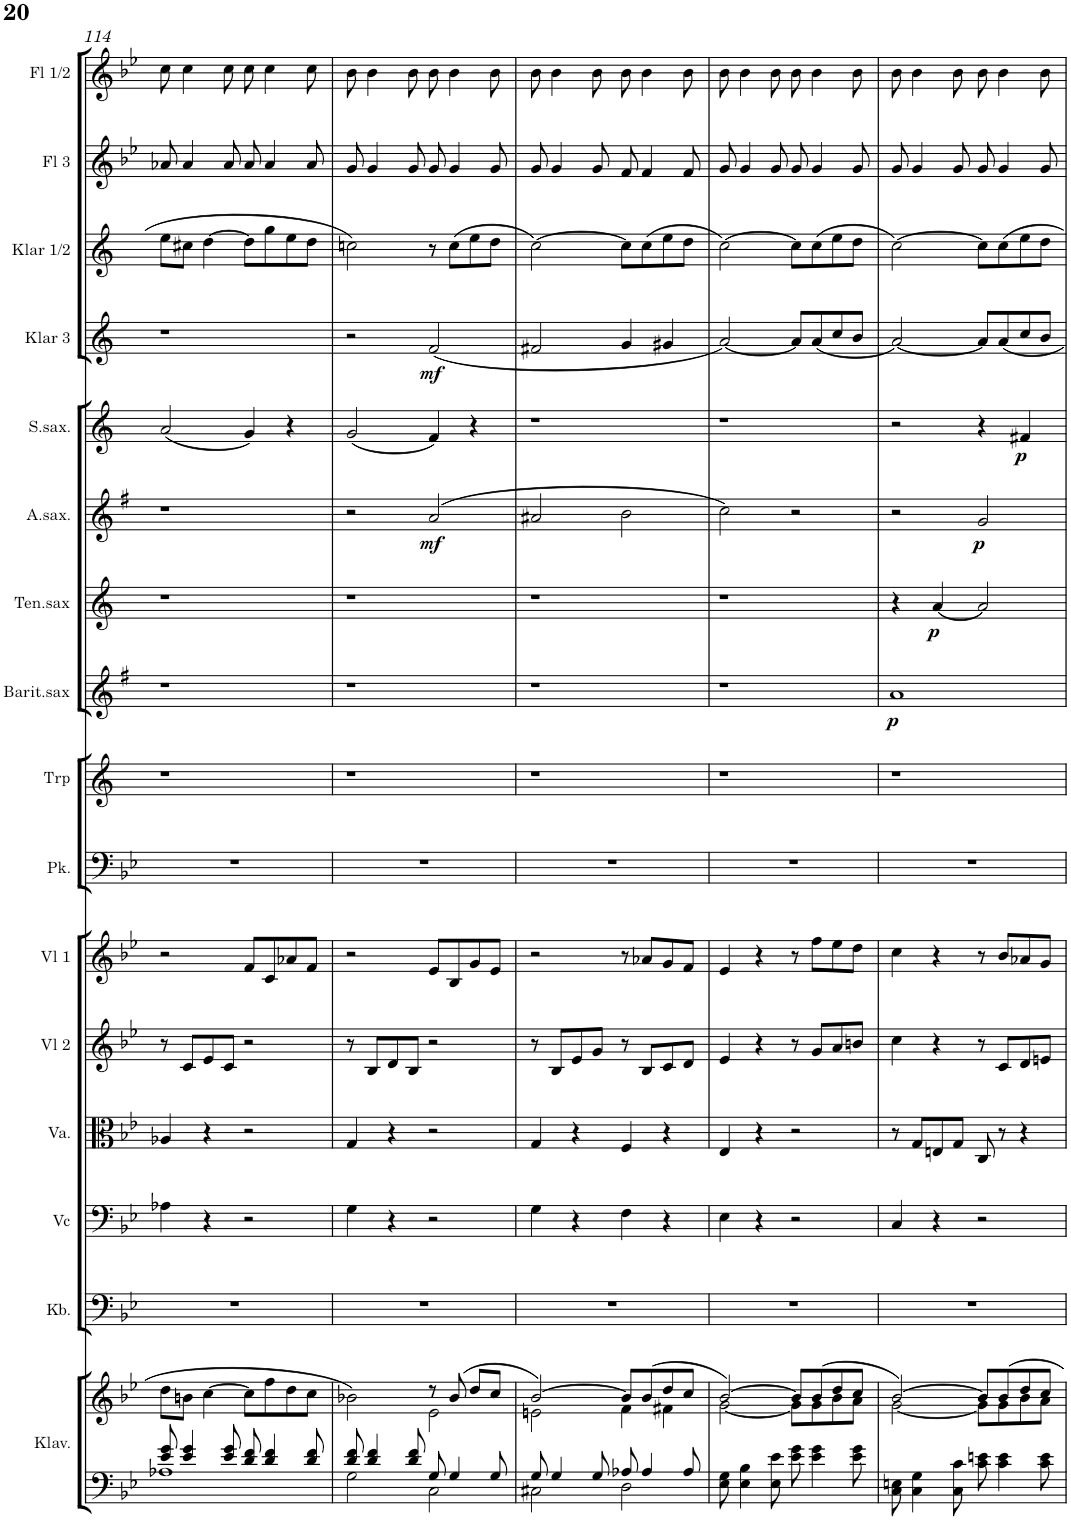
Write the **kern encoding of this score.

**kern	**kern	**kern	**kern	**kern	**kern	**kern	**kern	**kern	**kern	**dynam	**kern	**dynam	**kern	**dynam	**kern	**dynam	**kern	**dynam	**kern	**kern	**kern
*part16	*part16	*part15	*part14	*part13	*part12	*part11	*part10	*part9	*part8	*part8	*part7	*part7	*part6	*part6	*part5	*part5	*part4	*part4	*part3	*part2	*part1
*staff17	*staff16	*staff15	*staff14	*staff13	*staff12	*staff11	*staff10	*staff9	*staff8	*staff8	*staff7	*staff7	*staff6	*staff6	*staff5	*staff5	*staff4	*staff4	*staff3	*staff2	*staff1
*I"Klavier	*	*I"Kb.	*I"Vc	*I"Viola	*I"Vl 2	*I"Vl 1	*I"Pauken	*I"Trp (B)	*I"Barit.sax	*	*I"Ten.sax	*	*I"A.sax.	*	*I"S.sax.	*	*I"Klar 3 (B)	*	*I"Klar 1/2 (B)	*I"Fl 3	*I"Fl 1/2
*I'Klav.	*	*I'Kb.	*I'Vc	*I'Va.	*I'Vl 2	*I'Vl 1	*I'Pk.	*I'Trp	*I'Barit.sax	*	*I'Ten.sax	*	*I'A.sax.	*	*I'S.sax.	*	*I'Klar 3	*	*I'Klar 1/2	*I'Fl 3	*I'Fl 1/2
!!LO:PB:g=z
*clefF4	*clefG2	*clefF4	*clefF4	*clefC3	*clefG2	*clefG2	*clefF4	*clefG2	*clefG2	*	*clefG2	*	*clefG2	*	*clefG2	*	*clefG2	*	*clefG2	*clefG2	*clefG2
*	*	*Trd7c12	*	*	*	*	*	*Trd1c2	*Trd12c21	*	*Trd8c14	*	*Trd5c9	*	*Trd1c2	*	*Trd1c2	*	*Trd1c2	*	*
*k[b-e-]	*k[b-e-]	*k[b-e-]	*k[b-e-]	*k[b-e-]	*k[b-e-]	*k[b-e-]	*k[b-e-]	*k[]	*k[f#]	*	*k[]	*	*k[f#]	*	*k[]	*	*k[]	*	*k[]	*k[b-e-]	*k[b-e-]
*g:	*g:	*g:	*g:	*g:	*g:	*g:	*g:	*a:	*e:	*	*a:	*	*e:	*	*a:	*	*a:	*	*a:	*g:	*g:
*M4/4	*M4/4	*M4/4	*M4/4	*M4/4	*M4/4	*M4/4	*M4/4	*M4/4	*M4/4	*	*M4/4	*	*M4/4	*	*M4/4	*	*M4/4	*	*M4/4	*M4/4	*M4/4
*met(c)	*met(c)	*met(c)	*met(c)	*met(c)	*met(c)	*met(c)	*met(c)	*met(c)	*met(c)	*	*met(c)	*	*met(c)	*	*met(c)	*	*met(c)	*	*met(c)	*met(c)	*met(c)
=114	=114	=114	=114	=114	=114	=114	=114	=114	=114	=114	=114	=114	=114	=114	=114	=114	=114	=114	=114	=114	=114
*^	*	*	*	*	*	*	*	*	*	*	*	*	*	*	*	*	*	*	*	*	*
8e-/ 8g/	1A-X	8dd\L	1r	4A-X\	4A-X/	8r	2r	1r	1r	1r	.	1r	.	1r	.	(2a/	.	1r	.	8ee\L	8a-X/	8cc\
4e-/ 4g/	.	8bn\J	.	.	.	8c/L	.	.	.	.	.	.	.	.	.	.	.	.	.	8cc#X\J	4a-/	4cc\
.	.	[>4cc\	.	4r	4r	8e-/	.	.	.	.	.	.	.	.	.	.	.	.	.	[>4dd\	.	.
8e-/ 8g/	.	.	.	.	.	8c/J	.	.	.	.	.	.	.	.	.	.	.	.	.	.	8a-/	8cc\
8d/ 8f/	.	8cc\L]	.	2r	2r	2r	8f/L	.	.	.	.	.	.	.	.	4g/)	.	.	.	8dd\L]	8a-/	8cc\
4d/ 4f/	.	8ff\	.	.	.	.	8c/	.	.	.	.	.	.	.	.	.	.	.	.	8gg\	4a-/	4cc\
.	.	8dd\	.	.	.	.	8a-X/	.	.	.	.	.	.	.	.	4r	.	.	.	8ee\	.	.
8d/ 8f/	.	8cc\J	.	.	.	.	8f/J	.	.	.	.	.	.	.	.	.	.	.	.	8dd\J	8a-/	8cc\
=115	=115	=115	=115	=115	=115	=115	=115	=115	=115	=115	=115	=115	=115	=115	=115	=115	=115	=115	=115	=115	=115	=115
*	*	*^	*	*	*	*	*	*	*	*	*	*	*	*	*	*	*	*	*	*	*	*
8d/ 8f/	2G\	2b-X\	2ryy	1r	4G\	4G/	8r	2r	1r	1r	1r	.	1r	.	2r	.	(2g/	.	2r	.	2ccn\	8g/	8b-\
4d/ 4f/	.	.	.	.	.	.	8B-/L	.	.	.	.	.	.	.	.	.	.	.	.	.	.	4g/	4b-\
.	.	.	.	.	4r	4r	8d/	.	.	.	.	.	.	.	.	.	.	.	.	.	.	.	.
8d/ 8f/	.	.	.	.	.	.	8B-/J	.	.	.	.	.	.	.	.	.	.	.	.	.	.	8g/	8b-\
!	!	!	!	!	!	!	!	!	!	!	!	!	!	!	!	!LO:DY:b	!	!	!	!LO:DY:b	!	!	!
8G/	2C\	8r	2e-\	.	2r	2r	2r	8e-/L	.	.	.	.	.	.	(2a/	mf	4f/)	.	(2f/	mf	8r	8g/	8b-\
4G/	.	(8b-/	.	.	.	.	.	8B-/	.	.	.	.	.	.	.	.	.	.	.	.	(8cc\L	4g/	4b-\
.	.	8dd/L	.	.	.	.	.	8g/	.	.	.	.	.	.	.	.	4r	.	.	.	8ee\	.	.
8G/	.	8cc/J	.	.	.	.	.	8e-/J	.	.	.	.	.	.	.	.	.	.	.	.	8dd\J	8g/	8b-\
=116	=116	=116	=116	=116	=116	=116	=116	=116	=116	=116	=116	=116	=116	=116	=116	=116	=116	=116	=116	=116	=116	=116	=116
8G/	2C#X\	[>2b-/)	2en\	1r	4G\	4G/	8r	2r	1r	1r	1r	.	1r	.	2a#X/	.	1r	.	2f#X/	.	[>2cc\)	8g/	8b-\
4G/	.	.	.	.	.	.	8B-/L	.	.	.	.	.	.	.	.	.	.	.	.	.	.	4g/	4b-\
.	.	.	.	.	4r	4r	8e-/	.	.	.	.	.	.	.	.	.	.	.	.	.	.	.	.
8G/	.	.	.	.	.	.	8g/J	.	.	.	.	.	.	.	.	.	.	.	.	.	.	8g/	8b-\
8A-X/	2D\	8b-/L]	4f\	.	4F\	4F/	8r	8r	.	.	.	.	.	.	2b\	.	.	.	4g/	.	8cc\L]	8f/	8b-\
4A-/	.	(8b-/	.	.	.	.	8B-/L	8a-X/L	.	.	.	.	.	.	.	.	.	.	.	.	(8cc\	4f/	4b-\
.	.	8dd/	4f#X\	.	4r	4r	8c/	8g/	.	.	.	.	.	.	.	.	.	.	4g#X/	.	8ee\	.	.
8A-/	.	8cc/J	.	.	.	.	8d/J	8f/J	.	.	.	.	.	.	.	.	.	.	.	.	8dd\J	8f/	8b-\
*v	*v	*	*	*	*	*	*	*	*	*	*	*	*	*	*	*	*	*	*	*	*	*	*
=117	=117	=117	=117	=117	=117	=117	=117	=117	=117	=117	=117	=117	=117	=117	=117	=117	=117	=117	=117	=117	=117	=117
8E-\ 8G\	[>2b-/)	[<2g\	1r	4E-\	4E-/	4e-/	4e-/	1r	1r	1r	.	1r	.	2cc\)	.	1r	.	[<2a/)	.	[>2cc\)	8g/	8b-\
4E-\ 4B-\	.	.	.	.	.	.	.	.	.	.	.	.	.	.	.	.	.	.	.	.	4g/	4b-\
.	.	.	.	4r	4r	4r	4r	.	.	.	.	.	.	.	.	.	.	.	.	.	.	.
8E-\ 8e-\	.	.	.	.	.	.	.	.	.	.	.	.	.	.	.	.	.	.	.	.	8g/	8b-\
8e-\ 8g\	8b-/L]	8g\L]	.	2r	2r	8r	8r	.	.	.	.	.	.	2r	.	.	.	8a/L]	.	8cc\L]	8g/	8b-\
4e-\ 4g\	(8b-/	8g\	.	.	.	8g/L	8ff\L	.	.	.	.	.	.	.	.	.	.	(8a/	.	(8cc\	4g/	4b-\
.	8dd/	8b-\	.	.	.	8a/	8ee-\	.	.	.	.	.	.	.	.	.	.	8cc/	.	8ee\	.	.
8e-\ 8g\	8cc/J	8a\J	.	.	.	8bn/J	8dd\J	.	.	.	.	.	.	.	.	.	.	8b/J	.	8dd\J	8g/	8b-\
=118	=118	=118	=118	=118	=118	=118	=118	=118	=118	=118	=118	=118	=118	=118	=118	=118	=118	=118	=118	=118	=118	=118
!	!	!	!	!	!	!	!	!	!	!	!LO:DY:b	!	!	!	!	!	!	!	!	!	!	!
8C\ 8En\	[>2b-/)	[<2g\	1r	4C/	8r	4cc\	4cc\	1r	1r	1a	p	4r	.	2r	.	2r	.	[<2a/)	.	[>2cc\)	8g/	8b-\
4C\ 4G\	.	.	.	.	8G/L	.	.	.	.	.	.	.	.	.	.	.	.	.	.	.	4g/	4b-\
!	!	!	!	!	!	!	!	!	!	!	!	!	!LO:DY:b	!	!	!	!	!	!	!	!	!
.	.	.	.	4r	8En/	4r	4r	.	.	.	.	[<4a/	p	.	.	.	.	.	.	.	.	.
8C\ 8c\	.	.	.	.	8G/J	.	.	.	.	.	.	.	.	.	.	.	.	.	.	.	8g/	8b-\
!	!	!	!	!	!	!	!	!	!	!	!	!	!	!	!LO:DY:b	!	!	!	!	!	!	!
8c\ 8en\	8b-/L]	8g\L]	.	2r	8C/	8r	8r	.	.	.	.	2a/]	.	2g/	p	4r	.	8a/L]	.	8cc\L]	8g/	8b-\
4c\ 4e\	8b-/	8g\	.	.	8r	8c/L	8b-/L	.	.	.	.	.	.	.	.	.	.	8a/	.	8cc\	4g/	4b-\
!	!	!	!	!	!	!	!	!	!	!	!	!	!	!	!	!	!LO:DY:b	!	!	!	!	!
.	8dd/	8b-\	.	.	4r	8d/	8a-X/	.	.	.	.	.	.	.	.	4f#X/	p	8cc/	.	8ee\	.	.
8c\ 8e\	8cc/J	8a\J	.	.	.	8en/J	8g/J	.	.	.	.	.	.	.	.	.	.	8b/J	.	8dd\J	8g/	8b-\
*	*v	*v	*	*	*	*	*	*	*	*	*	*	*	*	*	*	*	*	*	*	*	*
=	=	=	=	=	=	=	=	=	=	=	=	=	=	=	=	=	=	=	=	=	=
*-	*-	*-	*-	*-	*-	*-	*-	*-	*-	*-	*-	*-	*-	*-	*-	*-	*-	*-	*-	*-	*-
